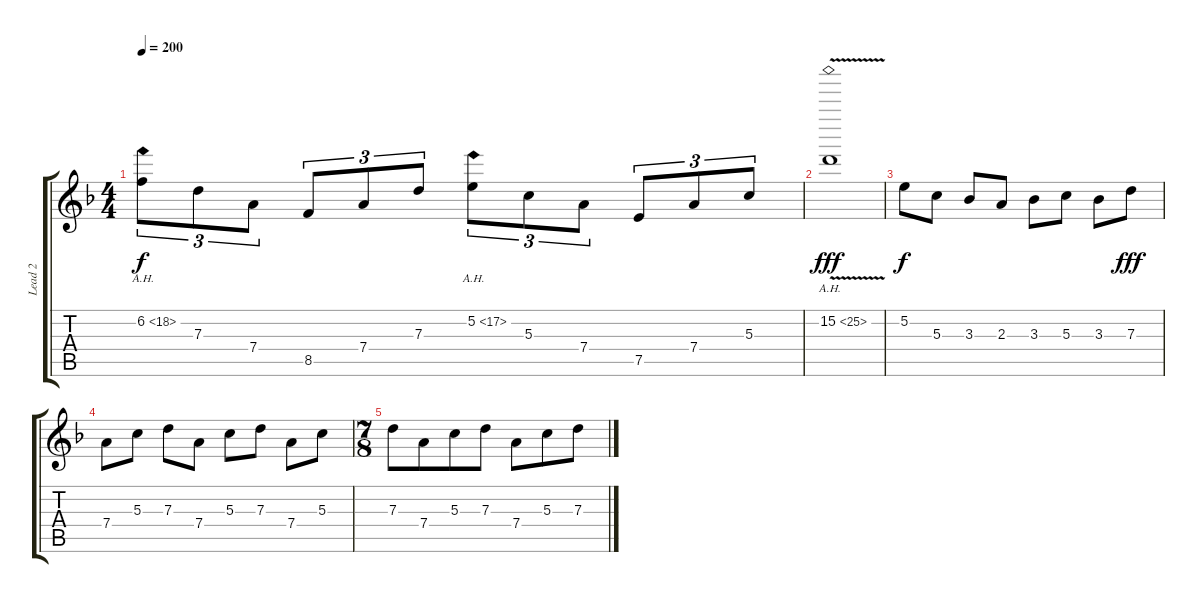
\track ("Lead 2" "Lead 2") {instrument distortionguitar}
\staff {score tabs}
\tuning (E4 B3 G3 D3 A2 E2) {hide}
\ts (4 4)
\tempo 200
\clef g2
\ks f
6.2{ah 12}.8{tu (3 2) dy f} 7.3.8{tu (3 2)} 7.4.8{tu (3 2)} 8.5.8{tu (3 2)} 7.4.8{tu (3 2)} 7.3.8{tu (3 2)} 5.2{ah 12}.8{tu (3 2)} 5.3.8{tu (3 2)} 7.4.8{tu (3 2)} 7.5.8{tu (3 2)} 7.4.8{tu (3 2)} 5.3.8{tu (3 2)} |
15.2{ah 10 v}.1{dy fff} |
5.2.8{dy f} 5.3.8 3.3.8 2.3.8 3.3.8 5.3.8 3.3.8 7.3.8{dy fff} |
7.4.8 5.3.8 7.3.8 7.4.8 5.3.8 7.3.8 7.4.8 5.3.8 |
\ts (7 8)
7.3.8 7.4.8 5.3.8 7.3.8 7.4.8 5.3.8 7.3.8
